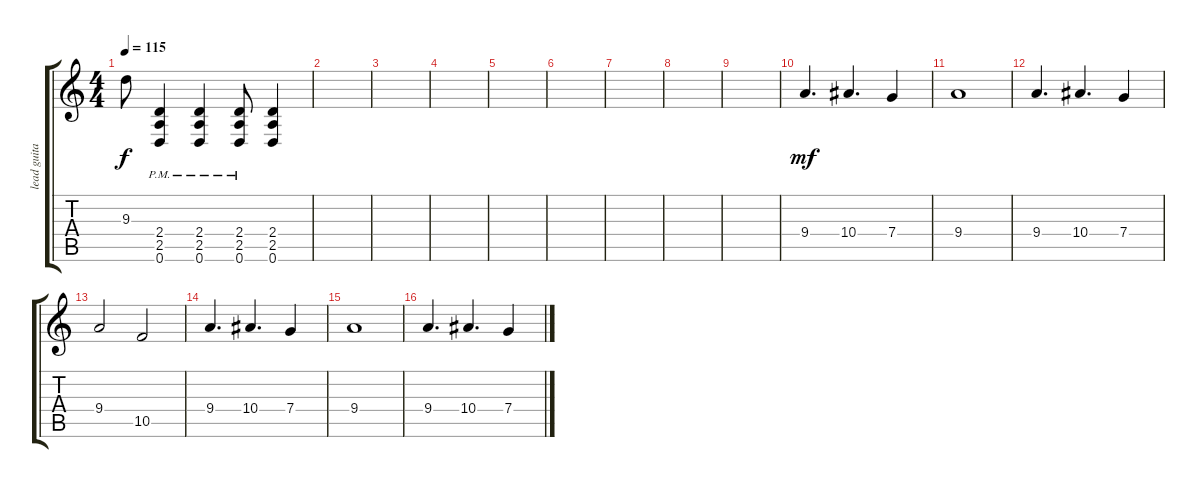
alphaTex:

\track ("lead guitar" "lead guita") {instrument distortionguitar}
\staff {score tabs}
\tuning (D4 A3 F3 C3 G2 D2) {hide}
\ts (4 4)
\tempo 115
\clef g2
\ks c
9.3.8{dy f} (2.4{pm} 2.5{pm} 0.6{pm}).4 (2.4{pm} 2.5{pm} 0.6{pm}).4 (2.4{pm} 2.5{pm} 0.6{pm}).8 (2.4 2.5 0.6).4 |
|
|
|
|
|
|
|
|
9.4.4{d dy mf} 10.4.4{d} 7.4.4 |
9.4.1 |
9.4.4{d} 10.4.4{d} 7.4.4 |
9.4.2 10.5.2 |
9.4.4{d} 10.4.4{d} 7.4.4 |
9.4.1 |
9.4.4{d} 10.4.4{d} 7.4.4
